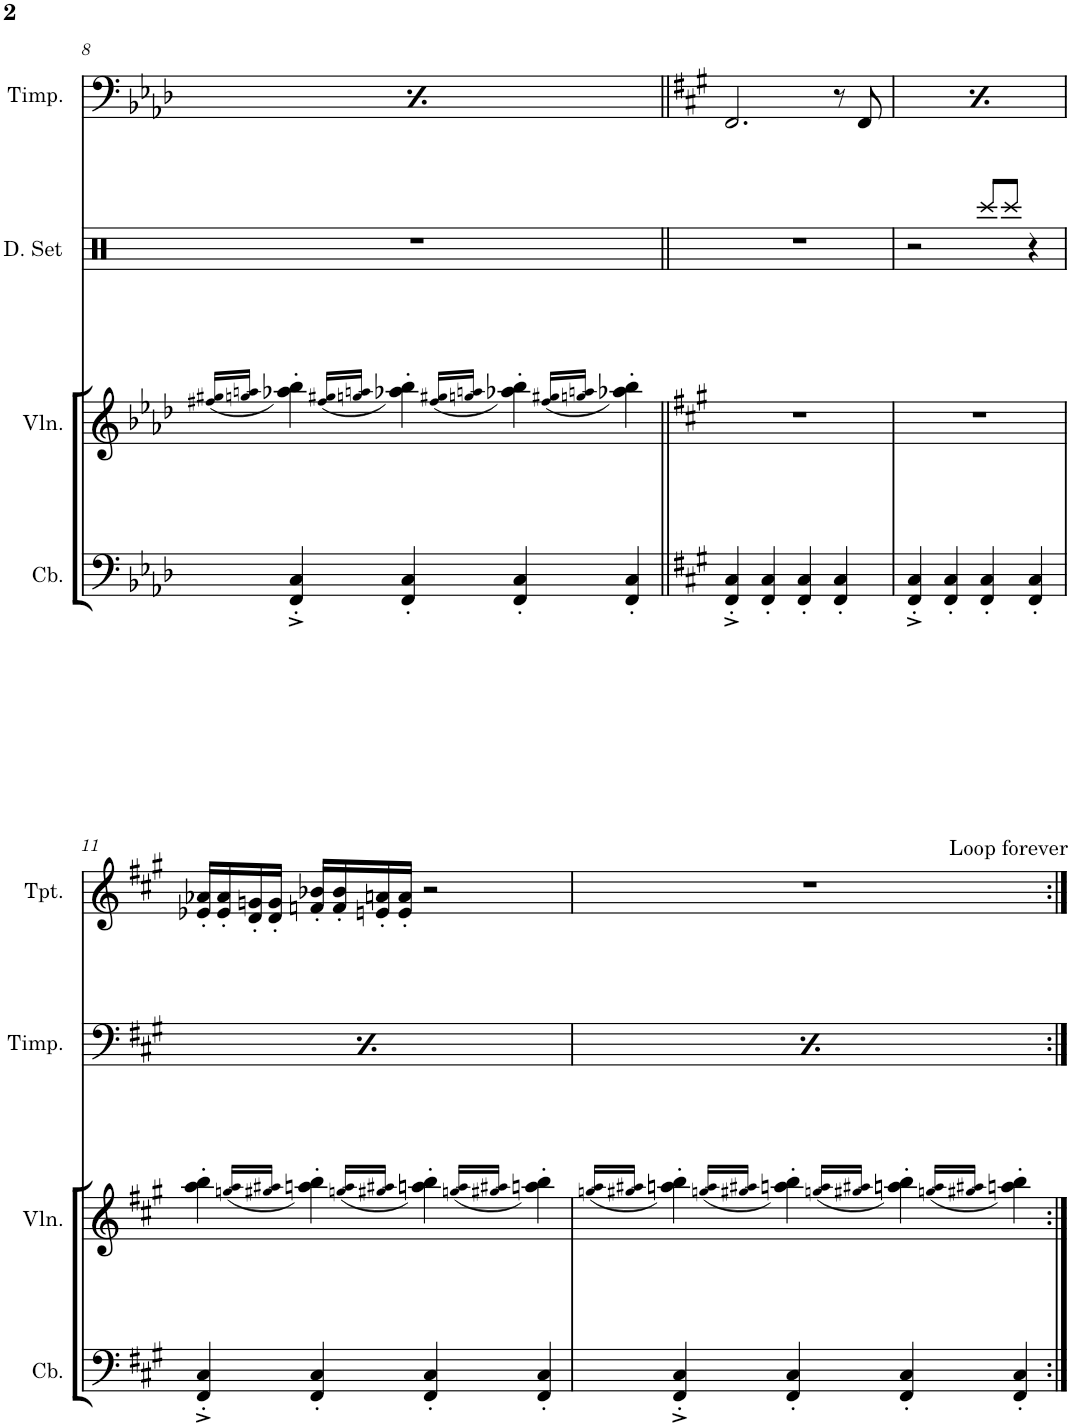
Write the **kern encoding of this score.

**kern	**kern	**kern	**kern
*part4	*part3	*part2	*part1
*staff4	*staff3	*staff2	*staff1
*I"Contrabass	*I"Violin	*I"Timpani	*I"Trumpet
*I'Cb.	*I'Vln.	*I'Timp.	*I'Tpt.
!!LO:PB:g=z
*clefF4	*clefG2	*clefF4	*clefG2
*Trd7c12	*	*	*Trd1c2
*k[b-e-a-d-]	*k[b-e-a-d-]	*k[b-e-a-d-]	*k[b-e-a-d-]
*M4/4	*M4/4	*M4/4	*M4/4
*met(c)	*met(c)	*met(c)	*met(c)
=8	=8	=8	=8
.	(16qff#X/ 16qgg#X/LL	.	.
.	16qggn/ 16qaan/JJ	.	.
4FF/'^ 4C/'^	4aa-X\' 4bb-\')	2.FF/	1r
.	(16qff#/ 16qgg#X/LL	.	.
.	16qggn/ 16qaan/JJ	.	.
4FF/' 4C/'	4aa-X\' 4bb-\')	.	.
.	(16qff#/ 16qgg#X/LL	.	.
.	16qggn/ 16qaan/JJ	.	.
4FF/' 4C/'	4aa-X\' 4bb-\')	.	.
.	(16qff#/ 16qgg#X/LL	.	.
.	16qggn/ 16qaan/JJ	.	.
4FF/' 4C/'	4aa-X\' 4bb-\')	8r	.
.	.	8FF/	.
=9||	=9||	=9||	=9||
*k[f#c#g#]	*k[f#c#g#]	*k[f#c#g#]	*k[f#c#g#]
4FF#/'^ 4C#/'^	1r	2.FF#/	1r
4FF#/' 4C#/'	.	.	.
4FF#/' 4C#/'	.	.	.
4FF#/' 4C#/'	.	8r	.
.	.	8FF#/	.
=10	=10	=10	=10
4FF#/'^ 4C#/'^	1r	2.FF#/	1r
4FF#/' 4C#/'	.	.	.
4FF#/' 4C#/'	.	.	.
4FF#/' 4C#/'	.	8r	.
.	.	8FF#/	.
!!LO:LB:g=z
=11	=11	=11	=11
4FF#/'^ 4C#/'^	4aa\' 4bb\'	2.FF#/	16e-X/' 16a-X/'LL
.	.	.	16e-/' 16a-/'
.	.	.	16d/' 16gn/'
.	.	.	16d/' 16g/'JJ
.	(16qggn/ 16qaa/LL	.	.
.	16qgg#X/ 16qaa#X/JJ	.	.
4FF#/' 4C#/'	4aan\' 4bb\')	.	16fn/' 16b-X/'LL
.	.	.	16f/' 16b-/'
.	.	.	16en/' 16an/'
.	.	.	16e/' 16a/'JJ
.	(16qggn/ 16qaa/LL	.	.
.	16qgg#X/ 16qaa#X/JJ	.	.
4FF#/' 4C#/'	4aan\' 4bb\')	.	2r
.	(16qggn/ 16qaa/LL	.	.
.	16qgg#X/ 16qaa#X/JJ	.	.
4FF#/' 4C#/'	4aan\' 4bb\')	8r	.
.	.	8FF#/	.
=12	=12	=12	=12
.	(16qggn/ 16qaa/LL	.	.
.	16qgg#X/ 16qaa#X/JJ	.	.
*	*	*	*^
4FF#/'^ 4C#/'^	4aan\' 4bb\')	2.FF#/	1r	2ryy
.	(16qggn/ 16qaa/LL	.	.	.
.	16qgg#X/ 16qaa#X/JJ	.	.	.
4FF#/' 4C#/'	4aan\' 4bb\')	.	.	.
.	(16qggn/ 16qaa/LL	.	.	.
.	16qgg#X/ 16qaa#X/JJ	.	.	.
4FF#/' 4C#/'	4aan\' 4bb\')	.	.	8ryy
!	!	!	!	!LO:TX:a:t=Loop forever
.	.	.	.	4.ryy
.	(16qggn/ 16qaa/LL	.	.	.
.	16qgg#X/ 16qaa#X/JJ	.	.	.
4FF#/' 4C#/'	4aan\' 4bb\')	8r	.	.
.	.	8FF#/	.	.
*	*	*	*v	*v
=:|!	=:|!	=:|!	=:|!
*-	*-	*-	*-
